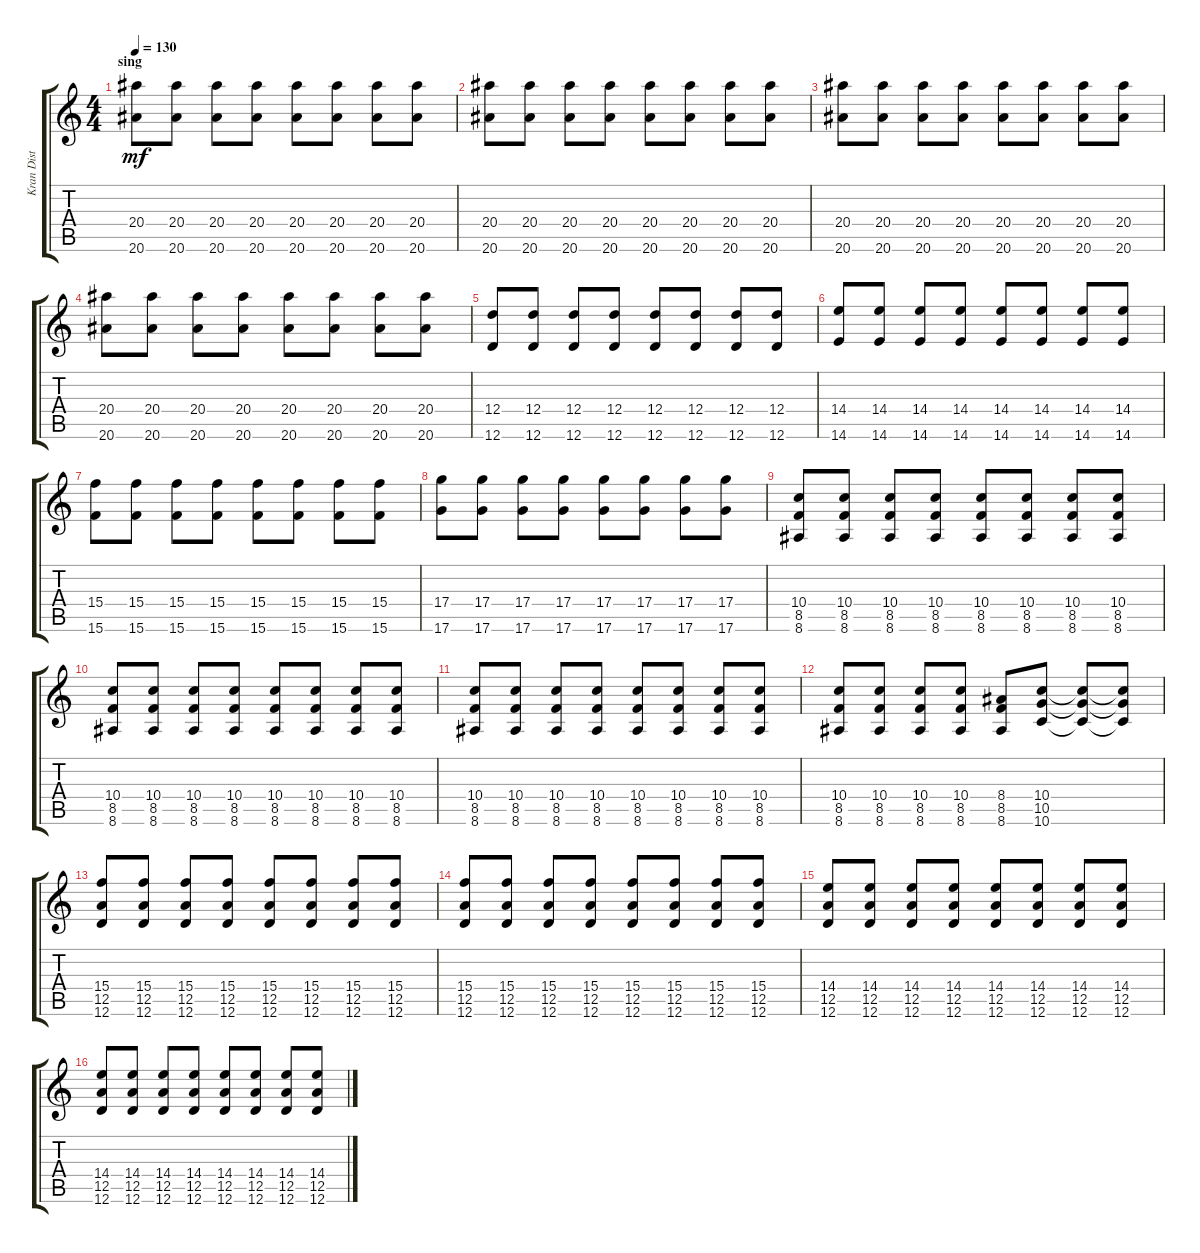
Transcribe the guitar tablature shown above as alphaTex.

\track ("Kran Dist" "Kran Dist") {instrument overdrivenguitar}
\staff {score tabs}
\tuning (E4 B3 G3 D3 A2 D2) {hide}
\ts (4 4)
\section ("" "sing")
\tempo 130
\clef g2
\ks c
(20.4 20.6).8{dy mf} (20.4 20.6).8 (20.4 20.6).8 (20.4 20.6).8 (20.4 20.6).8 (20.4 20.6).8 (20.4 20.6).8 (20.4 20.6).8 |
(20.4 20.6).8 (20.4 20.6).8 (20.4 20.6).8 (20.4 20.6).8 (20.4 20.6).8 (20.4 20.6).8 (20.4 20.6).8 (20.4 20.6).8 |
(20.4 20.6).8 (20.4 20.6).8 (20.4 20.6).8 (20.4 20.6).8 (20.4 20.6).8 (20.4 20.6).8 (20.4 20.6).8 (20.4 20.6).8 |
(20.4 20.6).8 (20.4 20.6).8 (20.4 20.6).8 (20.4 20.6).8 (20.4 20.6).8 (20.4 20.6).8 (20.4 20.6).8 (20.4 20.6).8 |
(12.4 12.6).8 (12.4 12.6).8 (12.4 12.6).8 (12.4 12.6).8 (12.4 12.6).8 (12.4 12.6).8 (12.4 12.6).8 (12.4 12.6).8 |
(14.4 14.6).8 (14.4 14.6).8 (14.4 14.6).8 (14.4 14.6).8 (14.4 14.6).8 (14.4 14.6).8 (14.4 14.6).8 (14.4 14.6).8 |
(15.4 15.6).8 (15.4 15.6).8 (15.4 15.6).8 (15.4 15.6).8 (15.4 15.6).8 (15.4 15.6).8 (15.4 15.6).8 (15.4 15.6).8 |
(17.4 17.6).8 (17.4 17.6).8 (17.4 17.6).8 (17.4 17.6).8 (17.4 17.6).8 (17.4 17.6).8 (17.4 17.6).8 (17.4 17.6).8 |
(10.4 8.5 8.6).8 (10.4 8.5 8.6).8 (10.4 8.5 8.6).8 (10.4 8.5 8.6).8 (10.4 8.5 8.6).8 (10.4 8.5 8.6).8 (10.4 8.5 8.6).8 (10.4 8.5 8.6).8 |
(10.4 8.5 8.6).8 (10.4 8.5 8.6).8 (10.4 8.5 8.6).8 (10.4 8.5 8.6).8 (10.4 8.5 8.6).8 (10.4 8.5 8.6).8 (10.4 8.5 8.6).8 (10.4 8.5 8.6).8 |
(10.4 8.5 8.6).8 (10.4 8.5 8.6).8 (10.4 8.5 8.6).8 (10.4 8.5 8.6).8 (10.4 8.5 8.6).8 (10.4 8.5 8.6).8 (10.4 8.5 8.6).8 (10.4 8.5 8.6).8 |
(10.4 8.5 8.6).8 (10.4 8.5 8.6).8 (10.4 8.5 8.6).8 (10.4 8.5 8.6).8 (8.4 8.5 8.6).8 (10.4 10.5 10.6).8 (10.4{t} 10.5{t} 10.6{t}).8 (10.4{t} 10.5{t} 10.6{t}).8 |
(15.4 12.5 12.6).8 (15.4 12.5 12.6).8 (15.4 12.5 12.6).8 (15.4 12.5 12.6).8 (15.4 12.5 12.6).8 (15.4 12.5 12.6).8 (15.4 12.5 12.6).8 (15.4 12.5 12.6).8 |
(15.4 12.5 12.6).8 (15.4 12.5 12.6).8 (15.4 12.5 12.6).8 (15.4 12.5 12.6).8 (15.4 12.5 12.6).8 (15.4 12.5 12.6).8 (15.4 12.5 12.6).8 (15.4 12.5 12.6).8 |
(14.4 12.5 12.6).8 (14.4 12.5 12.6).8 (14.4 12.5 12.6).8 (14.4 12.5 12.6).8 (14.4 12.5 12.6).8 (14.4 12.5 12.6).8 (14.4 12.5 12.6).8 (14.4 12.5 12.6).8 |
(14.4 12.5 12.6).8 (14.4 12.5 12.6).8 (14.4 12.5 12.6).8 (14.4 12.5 12.6).8 (14.4 12.5 12.6).8 (14.4 12.5 12.6).8 (14.4 12.5 12.6).8 (14.4 12.5 12.6).8
